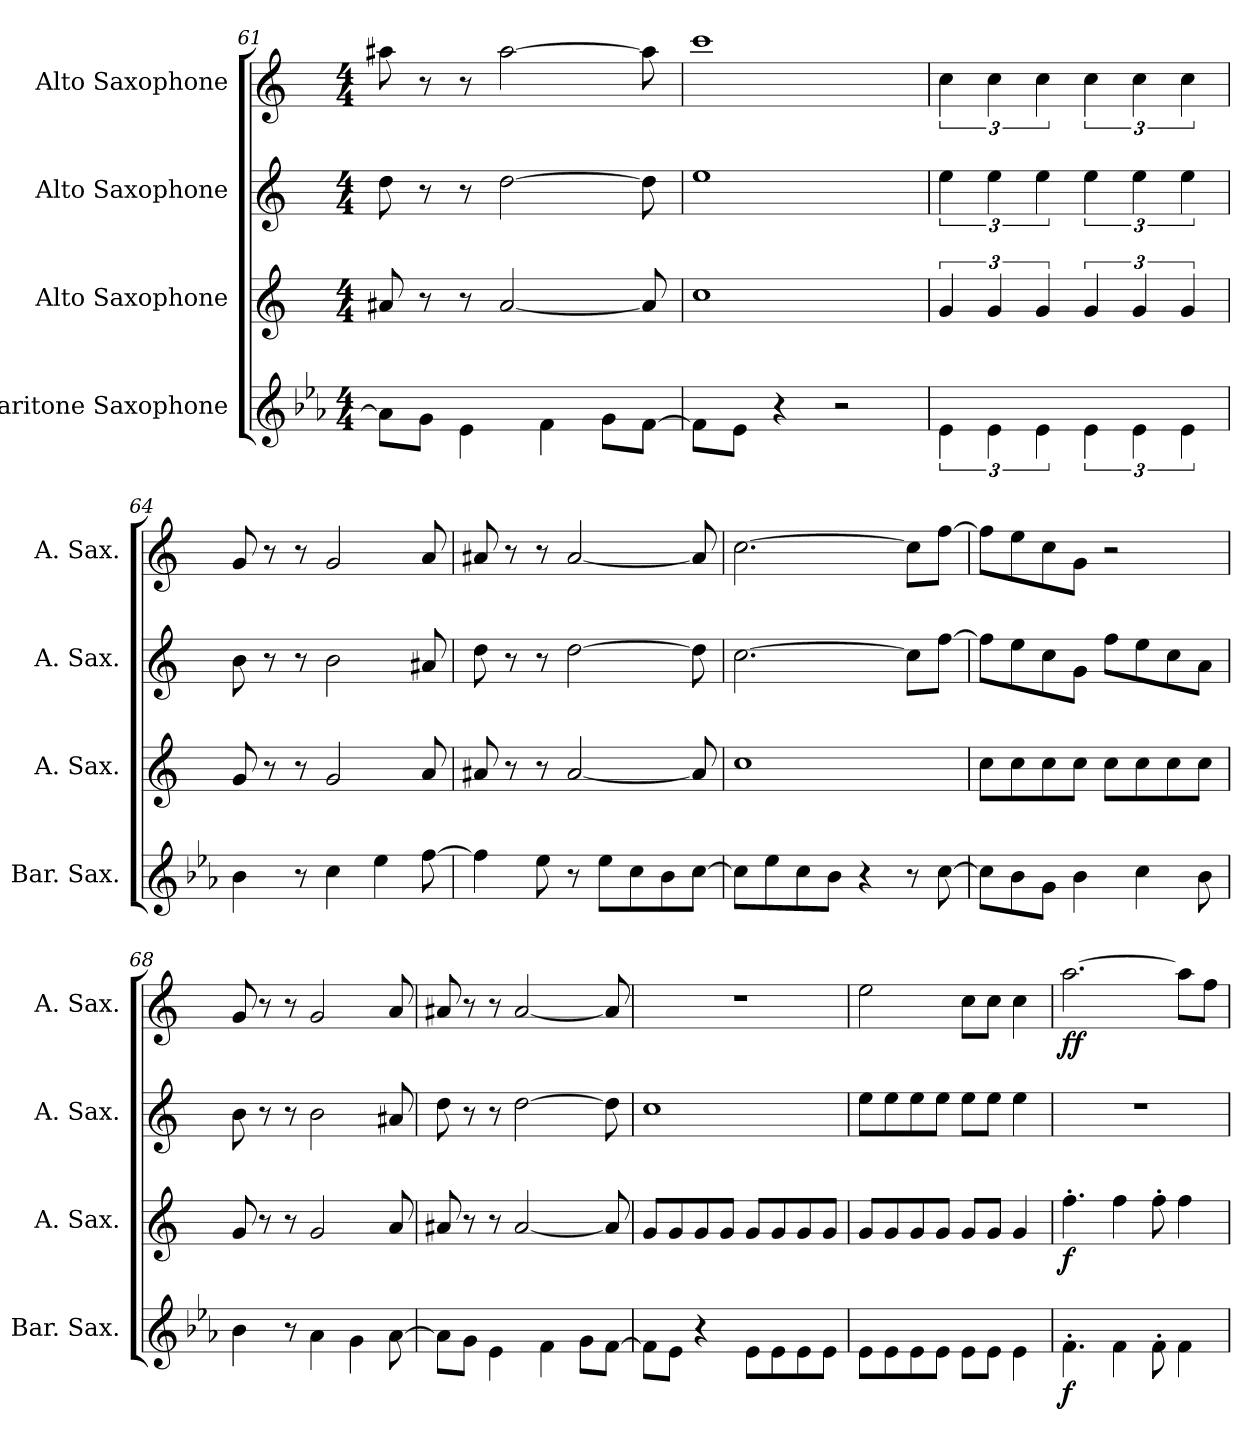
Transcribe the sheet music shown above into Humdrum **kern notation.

**kern	**dynam	**kern	**dynam	**kern	**kern	**dynam
*part4	*part4	*part3	*part3	*part2	*part1	*part1
*staff4	*staff4	*staff3	*staff3	*staff2	*staff1	*staff1
*I"Baritone Saxophone	*	*I"Alto Saxophone	*	*I"Alto Saxophone	*I"Alto Saxophone	*
*I'Bar. Sax.	*	*I'A. Sax.	*	*I'A. Sax.	*I'A. Sax.	*
*clefG2	*	*clefG2	*	*clefG2	*clefG2	*
*ITrd12c21	*	*ITrd5c9	*	*ITrd5c9	*ITrd5c9	*
*k[b-e-a-]	*	*k[b-e-a-]	*	*k[b-e-a-]	*k[b-e-a-]	*
*M4/4	*	*M4/4	*	*M4/4	*M4/4	*
=61	=61	=61	=61	=61	=61	=61
8A-\L]	.	8c#X/	.	8f\	8cc#X\	.
8G\J	.	8r	.	8r	8r	.
4E-\	.	8r	.	8r	8r	.
.	.	[2c#/	.	[2f\	[2cc#\	.
4F\	.	.	.	.	.	.
8G\L	.	.	.	.	.	.
[8F\J	.	8c#/]	.	8f\]	8cc#\]	.
=62	=62	=62	=62	=62	=62	=62
8F\L]	.	1e-	.	1g	1ee-	.
8E-\J	.	.	.	.	.	.
4r	.	.	.	.	.	.
2r	.	.	.	.	.	.
=63	=63	=63	=63	=63	=63	=63
6E-\	.	6B-/	.	6g\	6e-\	.
6E-\	.	6B-/	.	6g\	6e-\	.
6E-\	.	6B-/	.	6g\	6e-\	.
6E-\	.	6B-/	.	6g\	6e-\	.
6E-\	.	6B-/	.	6g\	6e-\	.
6E-\	.	6B-/	.	6g\	6e-\	.
=64	=64	=64	=64	=64	=64	=64
4B-\	.	8B-/	.	8d\	8B-/	.
.	.	8r	.	8r	8r	.
8r	.	8r	.	8r	8r	.
4c\	.	2B-/	.	2d\	2B-/	.
4e-\	.	.	.	.	.	.
[8f\	.	8c/	.	8c#X/	8c/	.
!!LO:LB:g=z
=65	=65	=65	=65	=65	=65	=65
4f\]	.	8c#X/	.	8f\	8c#X/	.
.	.	8r	.	8r	8r	.
8e-\	.	8r	.	8r	8r	.
8r	.	[2c#/	.	[2f\	[2c#/	.
8e-\L	.	.	.	.	.	.
8c\	.	.	.	.	.	.
8B-\	.	.	.	.	.	.
[8c\J	.	8c#/]	.	8f\]	8c#/]	.
=66	=66	=66	=66	=66	=66	=66
8c\L]	.	1e-	.	[2.e-\	[2.e-\	.
8e-\	.	.	.	.	.	.
8c\	.	.	.	.	.	.
8B-\J	.	.	.	.	.	.
4r	.	.	.	.	.	.
8r	.	.	.	8e-\L]	8e-\L]	.
[8c\	.	.	.	[8a-\J	[8a-\J	.
=67	=67	=67	=67	=67	=67	=67
8c\L]	.	8e-\L	.	8a-\L]	8a-\L]	.
8B-\	.	8e-\	.	8g\	8g\	.
8G\J	.	8e-\	.	8e-\	8e-\	.
4B-\	.	8e-\J	.	8B-\J	8B-\J	.
.	.	8e-\L	.	8a-\L	2r	.
4c\	.	8e-\	.	8g\	.	.
.	.	8e-\	.	8e-\	.	.
8B-\	.	8e-\J	.	8c\J	.	.
=68	=68	=68	=68	=68	=68	=68
4B-\	.	8B-/	.	8d\	8B-/	.
.	.	8r	.	8r	8r	.
8r	.	8r	.	8r	8r	.
4A-\	.	2B-/	.	2d\	2B-/	.
4G\	.	.	.	.	.	.
[8A-\	.	8c/	.	8c#X/	8c/	.
=69	=69	=69	=69	=69	=69	=69
8A-\L]	.	8c#X/	.	8f\	8c#X/	.
8G\J	.	8r	.	8r	8r	.
4E-\	.	8r	.	8r	8r	.
.	.	[2c#/	.	[2f\	[2c#/	.
4F\	.	.	.	.	.	.
8G\L	.	.	.	.	.	.
[8F\J	.	8c#/]	.	8f\]	8c#/]	.
!!LO:PB:g=z
=70	=70	=70	=70	=70	=70	=70
8F\L]	.	8B-/L	.	1e-	1r	.
8E-\J	.	8B-/	.	.	.	.
4r	.	8B-/	.	.	.	.
.	.	8B-/J	.	.	.	.
8E-\L	.	8B-/L	.	.	.	.
8E-\	.	8B-/	.	.	.	.
8E-\	.	8B-/	.	.	.	.
8E-\J	.	8B-/J	.	.	.	.
=71	=71	=71	=71	=71	=71	=71
8E-\L	.	8B-/L	.	8g\L	2g\	.
8E-\	.	8B-/	.	8g\	.	.
8E-\	.	8B-/	.	8g\	.	.
8E-\J	.	8B-/J	.	8g\J	.	.
8E-\L	.	8B-/L	.	8g\L	8e-\L	.
8E-\J	.	8B-/J	.	8g\J	8e-\J	.
4E-\	.	4B-/	.	4g\	4e-\	.
=72	=72	=72	=72	=72	=72	=72
!	!LO:DY:b	!	!LO:DY:b	!	!	!LO:DY:b
4.F'\	f	4.a-'\	f	1r	[2.cc\	ff
4F\	.	4a-\	.	.	.	.
8F'\	.	8a-'\	.	.	.	.
4F\	.	4a-\	.	.	8cc\L]	.
.	.	.	.	.	8a-\J	.
=	=	=	=	=	=	=
*-	*-	*-	*-	*-	*-	*-
